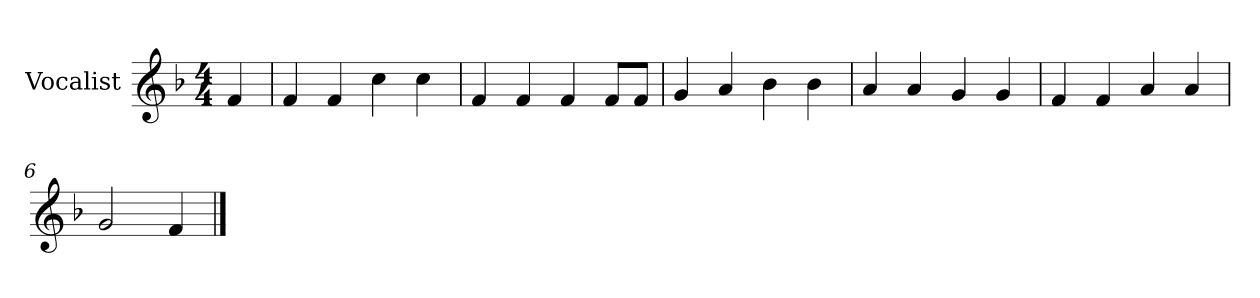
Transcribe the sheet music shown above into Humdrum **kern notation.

**kern
*part1
*staff1
*I"Vocalist
*k[b-]
*F:
*M4/4
=
4f
=1
4f
4f
4cc
4cc
=2
4f
4f
4f
8fL
8fJ
=3
4g
4a
4b-
4b-
=4
4a
4a
4g
4g
=5
4f
4f
4a
4a
=6
2g
4f
==
*-
